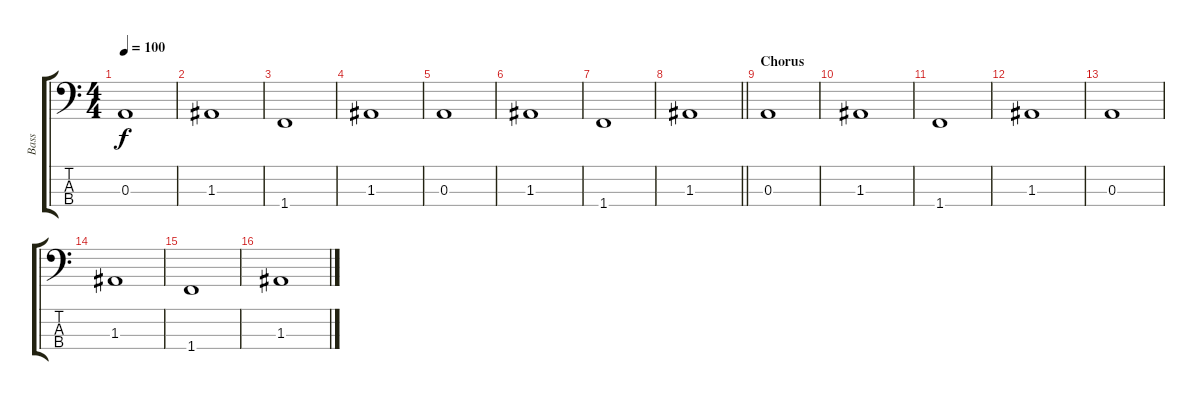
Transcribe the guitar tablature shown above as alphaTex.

\track ("Bass" "Bass") {instrument electricbassfinger}
\staff {score tabs}
\tuning (G2 D2 A1 E1) {hide}
\ts (4 4)
\tempo 100
\clef f4
\ks c
0.3.1{dy f} |
1.3.1 |
1.4.1 |
1.3.1 |
0.3.1 |
1.3.1 |
1.4.1 |
\barLineRight lightlight
1.3.1 |
\section ("" "Chorus")
0.3.1 |
1.3.1 |
1.4.1 |
1.3.1 |
0.3.1 |
1.3.1 |
1.4.1 |
1.3.1
